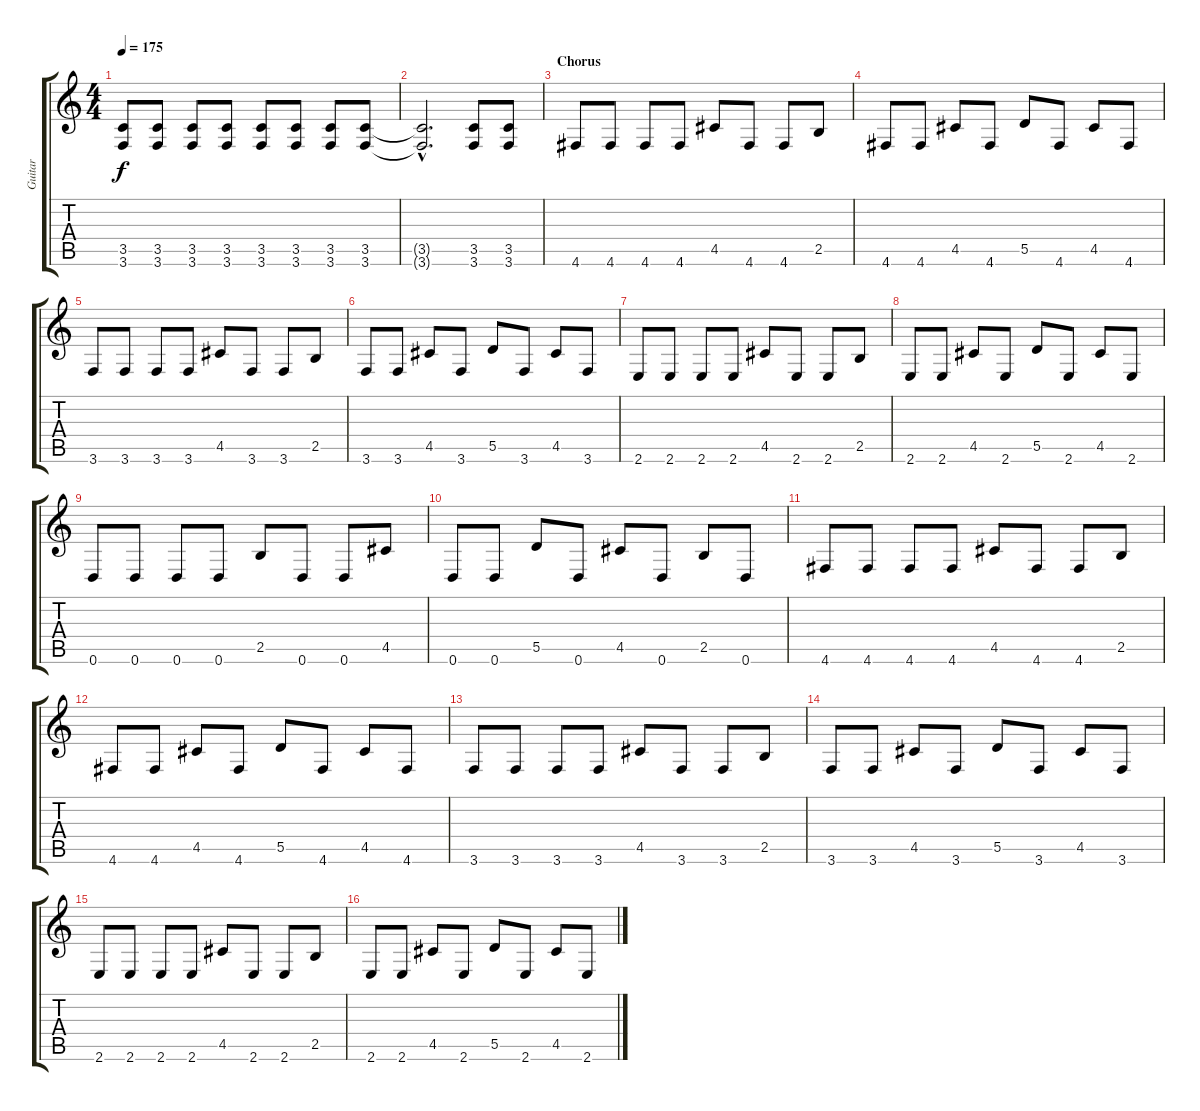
\track ("Guitar" "Guitar") {instrument distortionguitar}
\staff {score tabs}
\tuning (E4 B3 G3 D3 A2 D2) {hide}
\ts (4 4)
\section ("" "")
\tempo 175
\clef g2
\ks c
(3.5 3.6).8{dy f} (3.5 3.6).8 (3.5 3.6).8 (3.5 3.6).8 (3.5 3.6).8 (3.5 3.6).8 (3.5 3.6).8 (3.5 3.6).8 |
(3.5{hac t} 3.6{hac t}).2{d} (3.5 3.6).8 (3.5 3.6).8 |
\section ("" "Chorus")
4.6.8 4.6.8 4.6.8 4.6.8 4.5.8 4.6.8 4.6.8 2.5.8 |
4.6.8 4.6.8 4.5.8 4.6.8 5.5.8 4.6.8 4.5.8 4.6.8 |
3.6.8 3.6.8 3.6.8 3.6.8 4.5.8 3.6.8 3.6.8 2.5.8 |
3.6.8 3.6.8 4.5.8 3.6.8 5.5.8 3.6.8 4.5.8 3.6.8 |
2.6.8 2.6.8 2.6.8 2.6.8 4.5.8 2.6.8 2.6.8 2.5.8 |
2.6.8 2.6.8 4.5.8 2.6.8 5.5.8 2.6.8 4.5.8 2.6.8 |
0.6.8 0.6.8 0.6.8 0.6.8 2.5.8 0.6.8 0.6.8 4.5.8 |
0.6.8 0.6.8 5.5.8 0.6.8 4.5.8 0.6.8 2.5.8 0.6.8 |
4.6.8 4.6.8 4.6.8 4.6.8 4.5.8 4.6.8 4.6.8 2.5.8 |
4.6.8 4.6.8 4.5.8 4.6.8 5.5.8 4.6.8 4.5.8 4.6.8 |
3.6.8 3.6.8 3.6.8 3.6.8 4.5.8 3.6.8 3.6.8 2.5.8 |
3.6.8 3.6.8 4.5.8 3.6.8 5.5.8 3.6.8 4.5.8 3.6.8 |
2.6.8 2.6.8 2.6.8 2.6.8 4.5.8 2.6.8 2.6.8 2.5.8 |
2.6.8 2.6.8 4.5.8 2.6.8 5.5.8 2.6.8 4.5.8 2.6.8
